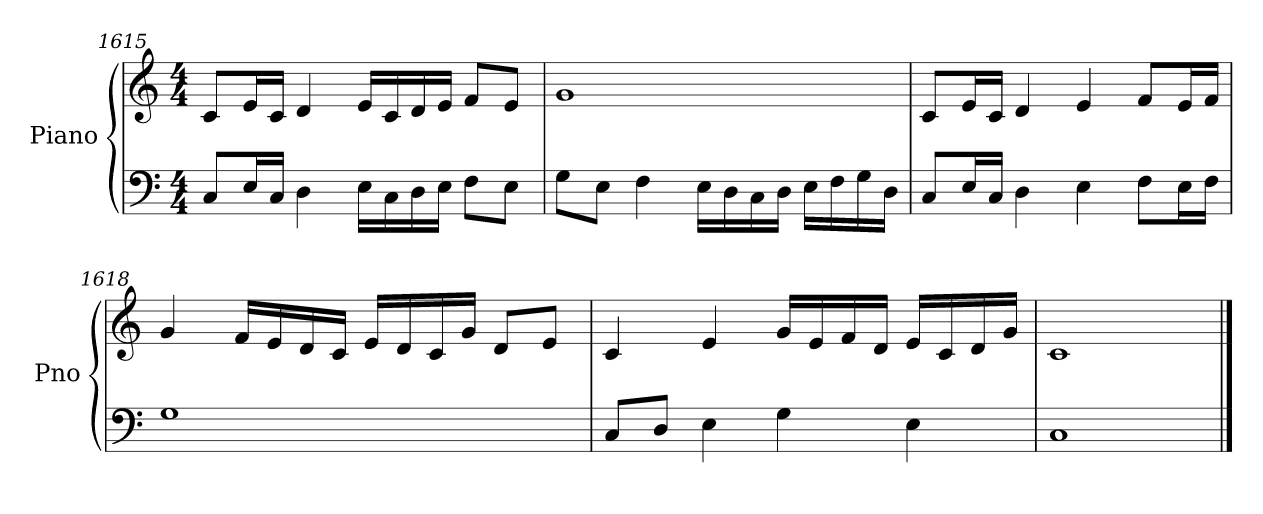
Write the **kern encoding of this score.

**kern	**kern
*part1	*part1
*staff2	*staff1
*I"Piano	*
*I'Pno	*
!!LO:LB:g=z
*clefF4	*clefG2
*k[]	*k[]
*M4/4	*M4/4
=1615	=1615
8C/L	8c/L
16E/L	16e/L
16C/JJ	16c/JJ
4D\	4d/
16E\LL	16e/LL
16C\	16c/
16D\	16d/
16E\JJ	16e/JJ
8F\L	8f/L
8E\J	8e/J
=1616	=1616
8G\L	1g
8E\J	.
4F\	.
16E\LL	.
16D\	.
16C\	.
16D\JJ	.
16E\LL	.
16F\	.
16G\	.
16D\JJ	.
=1617	=1617
8C/L	8c/L
16E/L	16e/L
16C/JJ	16c/JJ
4D\	4d/
4E\	4e/
8F\L	8f/L
16E\L	16e/L
16F\JJ	16f/JJ
!!LO:LB:g=z
=1618	=1618
1G	4g/
.	16f/LL
.	16e/
.	16d/
.	16c/JJ
.	16e/LL
.	16d/
.	16c/
.	16g/JJ
.	8d/L
.	8e/J
=1619	=1619
8C/L	4c/
8D/J	.
4E\	4e/
4G\	16g/LL
.	16e/
.	16f/
.	16d/JJ
4E\	16e/LL
.	16c/
.	16d/
.	16g/JJ
=1620	=1620
1C	1c
==	==
*-	*-
